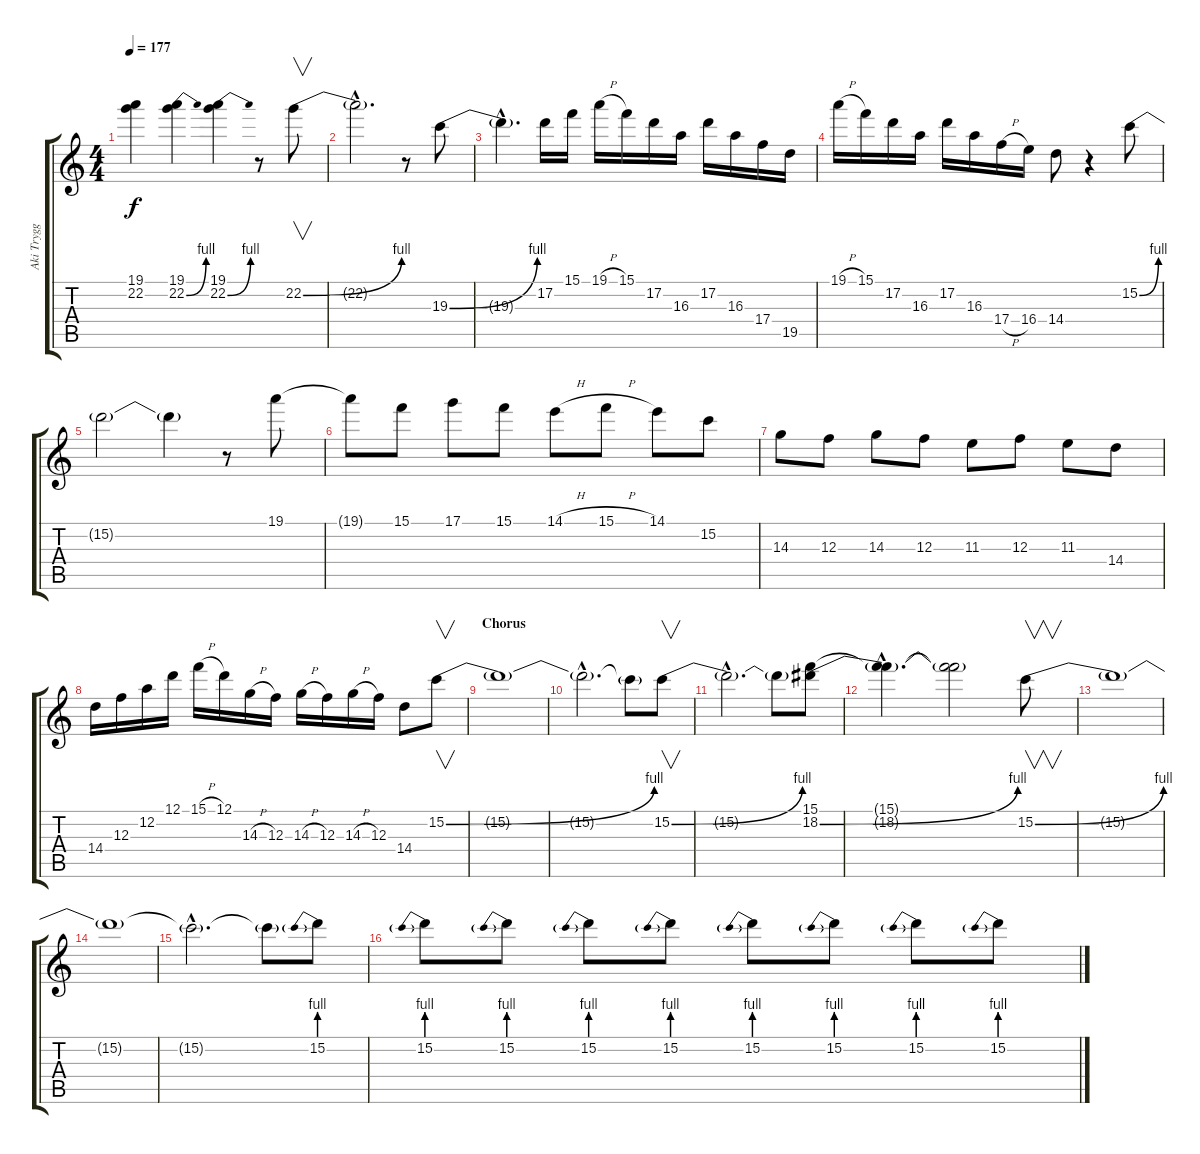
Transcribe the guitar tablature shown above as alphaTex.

\track ("Aki Trygg (solo)" "Aki Trygg ") {instrument distortionguitar}
\staff {score tabs}
\tuning (D4 A3 F3 C3 G2 D2) {hide}
\ts (4 4)
\tempo 177
\clef g2
\ks c
(19.1{t} 22.2{t}).4{dy f} (19.1 22.2{be (bend 0 0 60 4)}).4 (19.1 22.2{be (bend 0 0 60 4)}).4 r.8 22.2{be (bend 0 0 60 4)}.8{v} |
22.2{hac t}.2{d} r.8 19.3{be (bend 0 0 60 4)}.8 |
19.3{hac t}.4{d} 17.2.16 15.1.16 19.1{h}.16 15.1.16 17.2.16 16.3.16 17.2.16 16.3.16 17.4.16 19.5.16 |
19.1{h}.16 15.1.16 17.2.16 16.3.16 17.2.16 16.3.16 17.4{h}.16 16.4.16 14.4.8 r.4 15.2{be (bend 0 0 60 4)}.8 |
15.2{t}.2 15.2{t}.4 r.8 19.1.8 |
19.1{t}.8 15.1.8 17.1.8 15.1.8 14.1{h}.8 15.1{h}.8 14.1.8 15.2.8 |
14.3.8 12.3.8 14.3.8 12.3.8 11.3.8 12.3.8 11.3.8 14.4.8 |
14.4.16 12.3.16 12.2.16 12.1.16 15.1{h}.16 12.1.16 14.3{h}.16 12.3.16 14.3{h}.16 12.3.16 14.3{h}.16 12.3.16 14.4.8 15.2{be (bend 0 0 60 4)}.8{v} |
\section ("" "Chorus")
15.2{t}.1 |
15.2{hac t}.2{d} 15.2{t}.8 15.2{be (bend 0 0 60 4)}.8{v} |
15.2{hac t}.2{d} 15.2{t}.8 (15.1 18.2{be (bend 0 0 60 4)}).8 |
(15.1{hac t} 18.2{hac t}).4{d} (15.1{t} 18.2{t}).2 15.2{be (bend 0 0 60 4)}.8{v volume 9} |
15.2{t}.1 |
15.2{t}.1 |
15.2{hac t}.2{d} 15.2{t}.8 15.2{be (prebend 0 4 60 4)}.8 |
15.2{be (prebend 0 4 60 4)}.8 15.2{be (prebend 0 4 60 4)}.8 15.2{be (prebend 0 4 60 4)}.8 15.2{be (prebend 0 4 60 4)}.8 15.2{be (prebend 0 4 60 4)}.8 15.2{be (prebend 0 4 60 4)}.8 15.2{be (prebend 0 4 60 4)}.8 15.2{be (prebend 0 4 60 4)}.8
